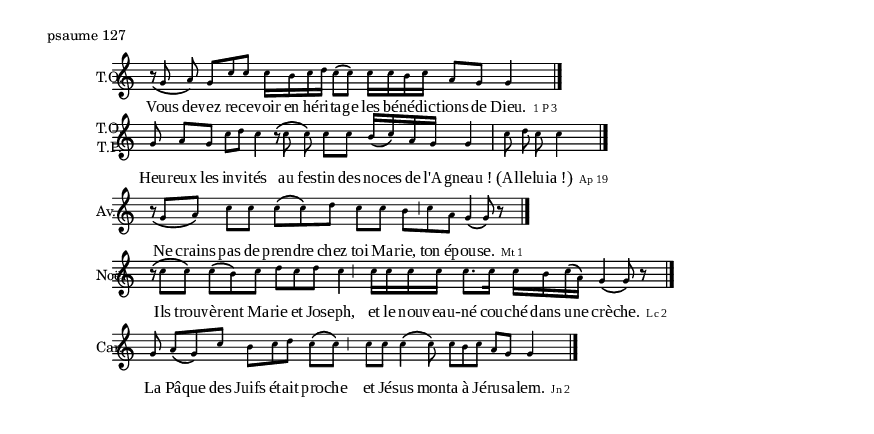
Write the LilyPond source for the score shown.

\version "2.10.0"
 \include "definitions.ly"
 \markup {psaume 127}


\relative c'' { 
	\new Staff {
		\cadenzaOn
		\set Staff.instrumentName = \markup{ \center-align { T.O. } }
		\times 2/3 { r8_\( g a\) }
		\times 2/3 { g[ c c] }
		c16[ b c d]
		c8[\( c\)]
		c16[ c b c]
		a8[ g]
		g4
		\endBar
	}	\addlyrics {
		Vous de -- vez re -- ce -- voir en hé -- ri -- ta -- ge les bé -- né -- dic -- tions de Dieu.
		\markup { \citation #"1 P 3"}
	}
}
\relative c'' { 
	\new Staff {
		\cadenzaOn
		\set Staff.instrumentName = \markup{ \center-align { T.O. T.P. } }
		g8
		a[ g]
		c[ d]
		c4
		\espace
		\times 2/3 { r8\( c c\) }
		c[ c]
		b16[\( c\) a g]
		g4
		\barre
		\times 2/3 { c8 d c }
		c4
		\endBar
	}	\addlyrics {
		 Heu -- reux les in -- vi -- tés au fes -- tin des no -- ces de l'A -- "gneau !"  "(Al" -- le -- lu -- "ia !)"
		\markup { \citation #"Ap 19"}
	}
}
\relative c'' { 
	\new Staff {
		\cadenzaOn
		\set Staff.instrumentName = \markup{ \center-align { Av. } }
		\times 2/3 { r8_\( g[ a]\) }
		c8[ c]
		\times 2/3 { c8[\( c\) d] }
		c8[ c]
		\times 2/3 { b8[\cesure c a] }
		g4\( g8\) r8
		\endBar
	}	\addlyrics {
		Ne crains pas de pren -- dre chez toi Ma -- rie, ton ép -- ou -- se.
		\markup { \citation #"Mt 1"}
	}
}
\relative c'' { 
	\new Staff {
		\cadenzaOn
		\set Staff.instrumentName = \markup{ \center-align { Noël } }
		\times 2/3 { r8\( c[ c]\) }
		\times 2/3 { c8[\( b\) c] }
		\times 2/3 { d8[ c d] } c4\cesure \pespace
		c16[ c c c]
		c8.[ c16]
		c16[ b c\( a]\)
		g4\( g8\) r8
		
		\endBar
	}	\addlyrics {
		Ils trou -- vèr -- ent Ma -- rie et Jos -- eph, et le nou -- veau -- -né cou -- ché dans u -- ne crè -- che.
		\markup { \citation #"Lc 2"}
	}
}
\relative c'' { 
	\new Staff {
		\cadenzaOn
		\set Staff.instrumentName = \markup{ \center-align { Car. } }
		g8
		\times 2/3 { a8[\( g\) c] }
		\times 2/3 { b8[ c d] }
		c8[\( c\)]\cesure \pespace
		c8[ c]
		\times 2/3 { c4\( c8\) }
		\times 2/3 { c8[ b c] }
		a8[ g] g4
		\endBar
	}	\addlyrics {
		La Pâ -- que des Juifs ét -- ait pro -- che et Jé -- sus mon -- ta à Jé -- ru -- sa -- lem.
		\markup { \citation #"Jn 2"}
	}
}

